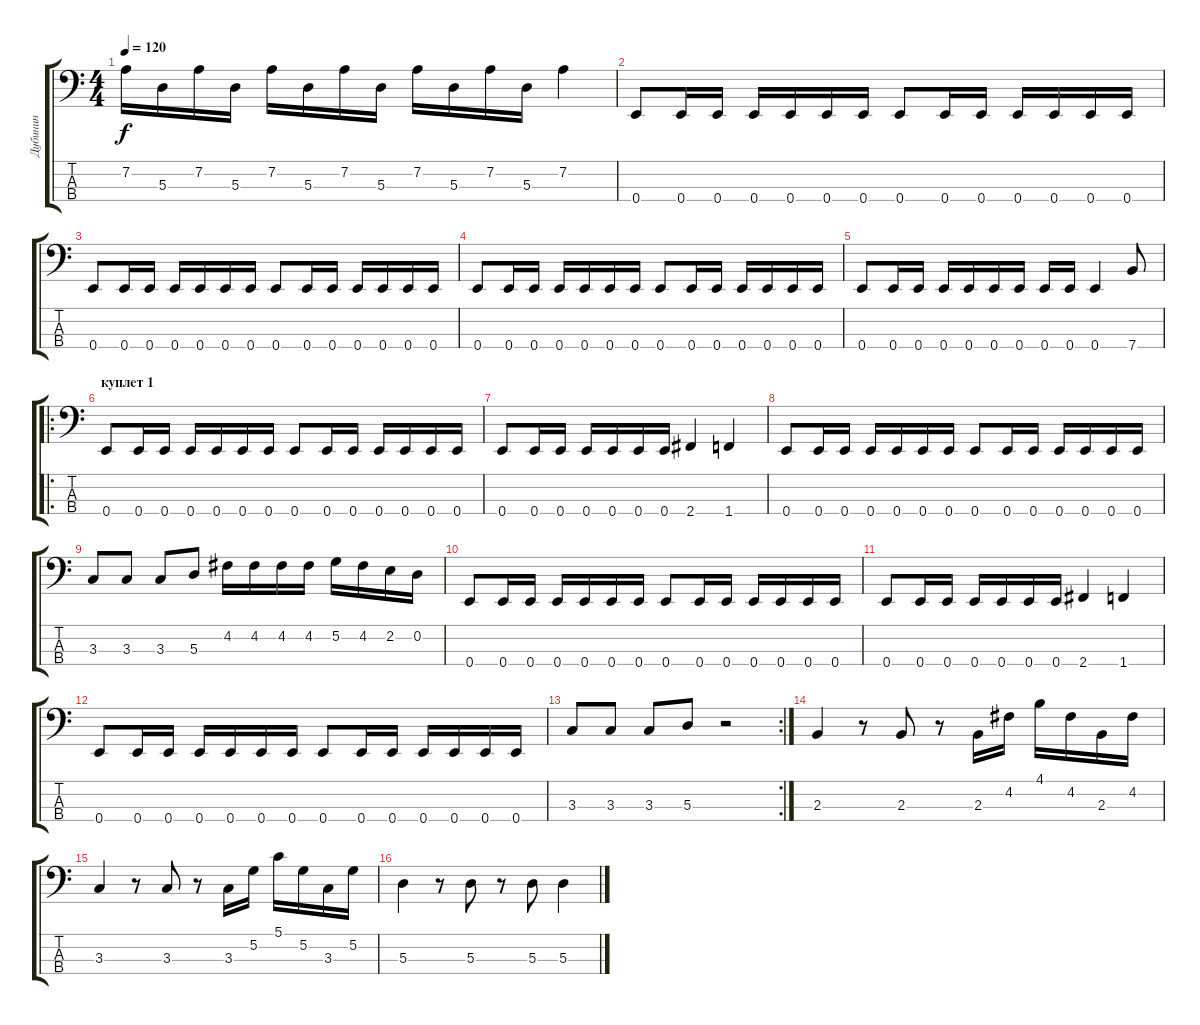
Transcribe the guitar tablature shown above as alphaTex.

\track ("Дубинин" "Дубинин") {instrument electricbassfinger}
\staff {score tabs}
\tuning (G2 D2 A1 E1) {hide}
\ts (4 4)
\tempo 120
\clef f4
\ks c
7.2.16{dy f} 5.3.16 7.2.16 5.3.16 7.2.16 5.3.16 7.2.16 5.3.16 7.2.16 5.3.16 7.2.16 5.3.16 7.2.4 |
0.4.8 0.4.16 0.4.16 0.4.16 0.4.16 0.4.16 0.4.16 0.4.8 0.4.16 0.4.16 0.4.16 0.4.16 0.4.16 0.4.16 |
0.4.8 0.4.16 0.4.16 0.4.16 0.4.16 0.4.16 0.4.16 0.4.8 0.4.16 0.4.16 0.4.16 0.4.16 0.4.16 0.4.16 |
0.4.8 0.4.16 0.4.16 0.4.16 0.4.16 0.4.16 0.4.16 0.4.8 0.4.16 0.4.16 0.4.16 0.4.16 0.4.16 0.4.16 |
0.4.8 0.4.16 0.4.16 0.4.16 0.4.16 0.4.16 0.4.16 0.4.16 0.4.16 0.4.4 7.4.8 |
\ro
\section ("" "куплет 1")
0.4.8 0.4.16 0.4.16 0.4.16 0.4.16 0.4.16 0.4.16 0.4.8 0.4.16 0.4.16 0.4.16 0.4.16 0.4.16 0.4.16 |
0.4.8 0.4.16 0.4.16 0.4.16 0.4.16 0.4.16 0.4.16 2.4.4 1.4.4 |
0.4.8 0.4.16 0.4.16 0.4.16 0.4.16 0.4.16 0.4.16 0.4.8 0.4.16 0.4.16 0.4.16 0.4.16 0.4.16 0.4.16 |
3.3.8 3.3.8 3.3.8 5.3.8 4.2.16 4.2.16 4.2.16 4.2.16 5.2.16 4.2.16 2.2.16 0.2.16 |
0.4.8 0.4.16 0.4.16 0.4.16 0.4.16 0.4.16 0.4.16 0.4.8 0.4.16 0.4.16 0.4.16 0.4.16 0.4.16 0.4.16 |
0.4.8 0.4.16 0.4.16 0.4.16 0.4.16 0.4.16 0.4.16 2.4.4 1.4.4 |
0.4.8 0.4.16 0.4.16 0.4.16 0.4.16 0.4.16 0.4.16 0.4.8 0.4.16 0.4.16 0.4.16 0.4.16 0.4.16 0.4.16 |
\rc 2
3.3.8 3.3.8 3.3.8 5.3.8 r.2 |
2.3.4 r.8 2.3.8 r.8 2.3.16 4.2.16 4.1.16 4.2.16 2.3.16 4.2.16 |
3.3.4 r.8 3.3.8 r.8 3.3.16 5.2.16 5.1.16 5.2.16 3.3.16 5.2.16 |
5.3.4 r.8 5.3.8 r.8 5.3.8 5.3.4
